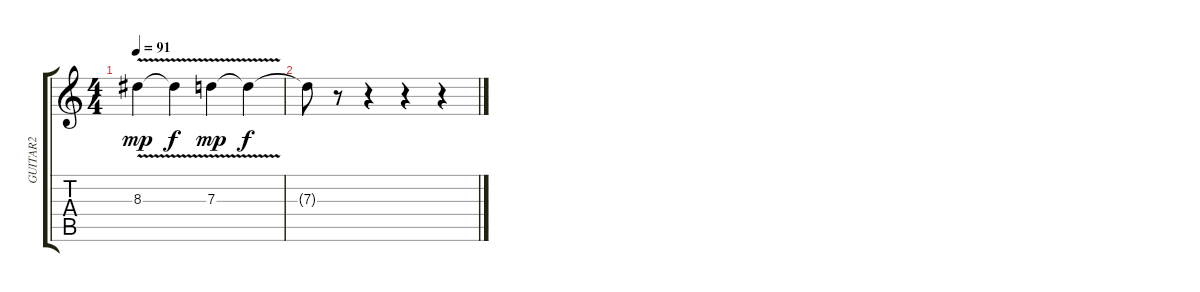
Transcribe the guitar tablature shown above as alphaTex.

\track ("GUITAR2" "GUITAR2") {instrument distortionguitar}
\staff {score tabs}
\tuning (E4 B3 G3 D3 A2 E2) {hide}
\ts (4 4)
\tempo 91
\clef g2
\ks c
8.3{v}.4{dy mp} 8.3{t}.4{dy f} 7.3{v}.4{dy mp} 7.3{t}.4{dy f} |
7.3{t}.8 r.8 r.4 r.4 r.4
